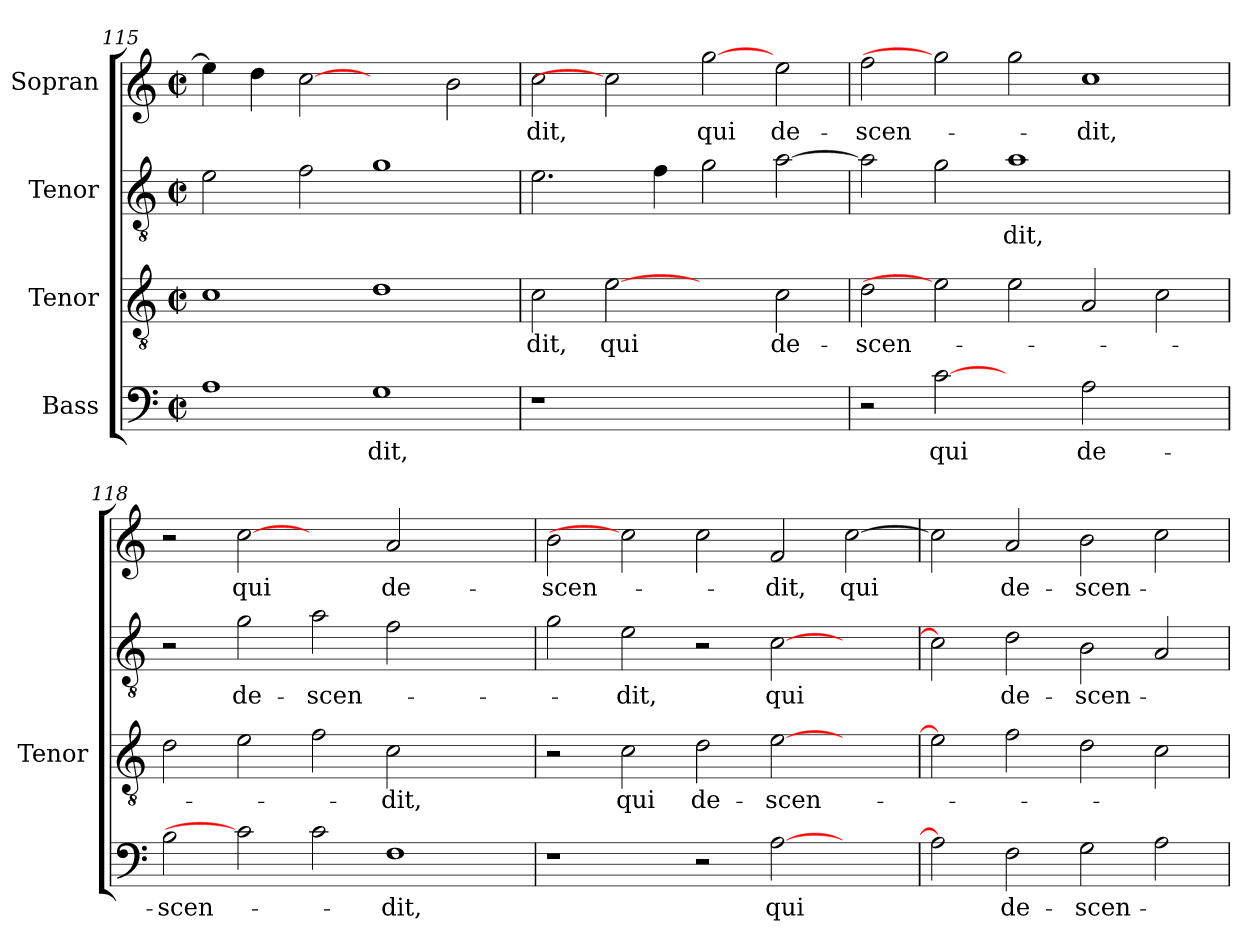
**kern	**text	**kern	**text	**kern	**text	**kern	**text
*part4	*part4	*part3	*part3	*part2	*part2	*part1	*part1
*staff4	*staff4	*staff3	*staff3	*staff2	*staff2	*staff1	*staff1
*I"Bass	*	*I"Tenor	*	*I"Tenor	*	*I"Sopran	*
*	*	*I'Tenor	*	*	*	*	*
*clefF4	*	*clefGv2	*	*clefGv2	*	*clefG2	*
*	*	*ITrd7c12	*	*ITrd7c12	*	*	*
*k[]	*	*k[]	*	*k[]	*	*k[]	*
*M2/2	*	*M2/2	*	*M2/2	*	*M2/2	*
*met(c|)	*	*met(c|)	*	*met(c|)	*	*met(c|)	*
=115	=115	=115	=115	=115	=115	=115	=115
1Ai	.	1Ci	.	2Ei\	.	4eei\]	.
.	.	.	.	.	.	4ddi\	.
.	.	.	.	2Fi\	.	[2cci	.
!	!LO:LY:b:color=#000000	!	!	!	!	!	!
1Gi	-dit,	1Di	.	1Gi	.	2ryy	.
.	.	.	.	.	.	2bi\	.
=116	=116	=116	=116	=116	=116	=116	=116
!LO:N:vis=1	!	!	!	!	!	!	!
!	!	!	!LO:LY:b:color=#000000	!	!	!	!
!	!	!	!	!	!	!	!LO:LY:b:color=#000000
1r	.	2Ci\	-dit,	2.Ei\	.	2cci\	-dit,
!	!	!	!LO:LY:b:color=#000000	!	!	!	!
.	.	[2Ei	qui	.	.	2cci]	.
.	.	.	.	4Fi\	.	.	.
!	!	!	!	!	!	!	!LO:LY:b:color=#000000
1ryy	.	2ryy	.	2Gi\	.	[2ggi	qui
!	!	!	!LO:LY:b:color=#000000	!	!	!	!
!	!	!	!	!	!	!	!LO:LY:b:color=#000000
.	.	2Ci\	de-	[>2Ai\	.	2eei\	de-
=117	=117	=117	=117	=117	=117	=117	=117
!	!	!	!LO:LY:b:color=#000000	!	!	!	!
!	!	!	!	!	!	!	!LO:LY:b:color=#000000
2r	.	2Di\	-scen-	2Ai\]	.	2ffi\	-scen-
!	!LO:LY:b:color=#000000	!	!	!	!	!	!
[2ci	qui	2Ei]	.	2Gi\	.	2ggi]	.
!	!	!	!	!	!LO:LY:b:color=#000000	!	!
2ryy	.	2Ei\	.	1Ai	-dit,	2ggi\	.
!	!LO:LY:b:color=#000000	!	!	!	!	!	!
!	!	!	!	!	!	!	!LO:LY:b:color=#000000
2Ai\	de-	2AAi/	.	.	.	1cci	-dit,
2ryy	.	2Ci\	.	2ryy	.	.	.
=118	=118	=118	=118	=118	=118	=118	=118
!	!LO:LY:b:color=#000000	!	!	!	!	!	!
2Bi\	-scen-	2Di\	.	2r	.	2r	.
!	!	!	!	!	!LO:LY:b:color=#000000	!	!
!	!	!	!	!	!	!	!LO:LY:b:color=#000000
2ci]	.	2Ei\	.	2Gi\	de-	[2cci	qui
!	!	!	!	!	!LO:LY:b:color=#000000	!	!
2ci\	.	2Fi\	.	2Ai\	-scen-	2ryy	.
!	!LO:LY:b:color=#000000	!	!	!	!	!	!
!	!	!	!LO:LY:b:color=#000000	!	!	!	!
!	!	!	!	!	!	!	!LO:LY:b:color=#000000
1Fi	-dit,	2Ci\	-dit,	2Fi\	.	2ai/	de-
.	.	2ryy	.	2ryy	.	2ryy	.
!!LO:LB:g=z
=119	=119	=119	=119	=119	=119	=119	=119
!	!	!	!	!	!	!	!LO:LY:b:color=#000000
1r	.	2r	.	2Gi\	.	2bi\	-scen-
!	!	!	!LO:LY:b:color=#000000	!	!	!	!
!	!	!	!	!	!LO:LY:b:color=#000000	!	!
.	.	2Ci\	qui	2Ei\	-dit,	2cci]	.
!	!	!	!LO:LY:b:color=#000000	!	!	!	!
2r	.	2Di\	de-	2r	.	2cci\	.
!	!LO:LY:b:color=#000000	!	!	!	!	!	!
!	!	!	!LO:LY:b:color=#000000	!	!	!	!
!	!	!	!	!	!LO:LY:b:color=#000000	!	!
!	!	!	!	!	!	!	!LO:LY:b:color=#000000
[>2Ai\	qui	[>2Ei\	-scen-	[>2Ci\	qui	2fi/	-dit,
!	!	!	!	!	!	!	!LO:LY:b:color=#000000
2ryy	.	2ryy	.	2ryy	.	[>2cci\	qui
=120	=120	=120	=120	=120	=120	=120	=120
2Ai\]	.	2Ei\]	.	2Ci\]	.	2cci\]	.
!	!LO:LY:b:color=#000000	!	!	!	!	!	!
!	!	!	!	!	!LO:LY:b:color=#000000	!	!
!	!	!	!	!	!	!	!LO:LY:b:color=#000000
2Fi\	de-	2Fi\	.	2Di\	de-	2ai/	de-
!	!LO:LY:b:color=#000000	!	!	!	!	!	!
!	!	!	!	!	!LO:LY:b:color=#000000	!	!
!	!	!	!	!	!	!	!LO:LY:b:color=#000000
2Gi\	-scen-	2Di\	.	2BBi\	-scen-	2bi\	-scen-
2Ai\	.	2Ci\	.	2AAi/	.	2cci\	.
=	=	=	=	=	=	=	=
*-	*-	*-	*-	*-	*-	*-	*-
